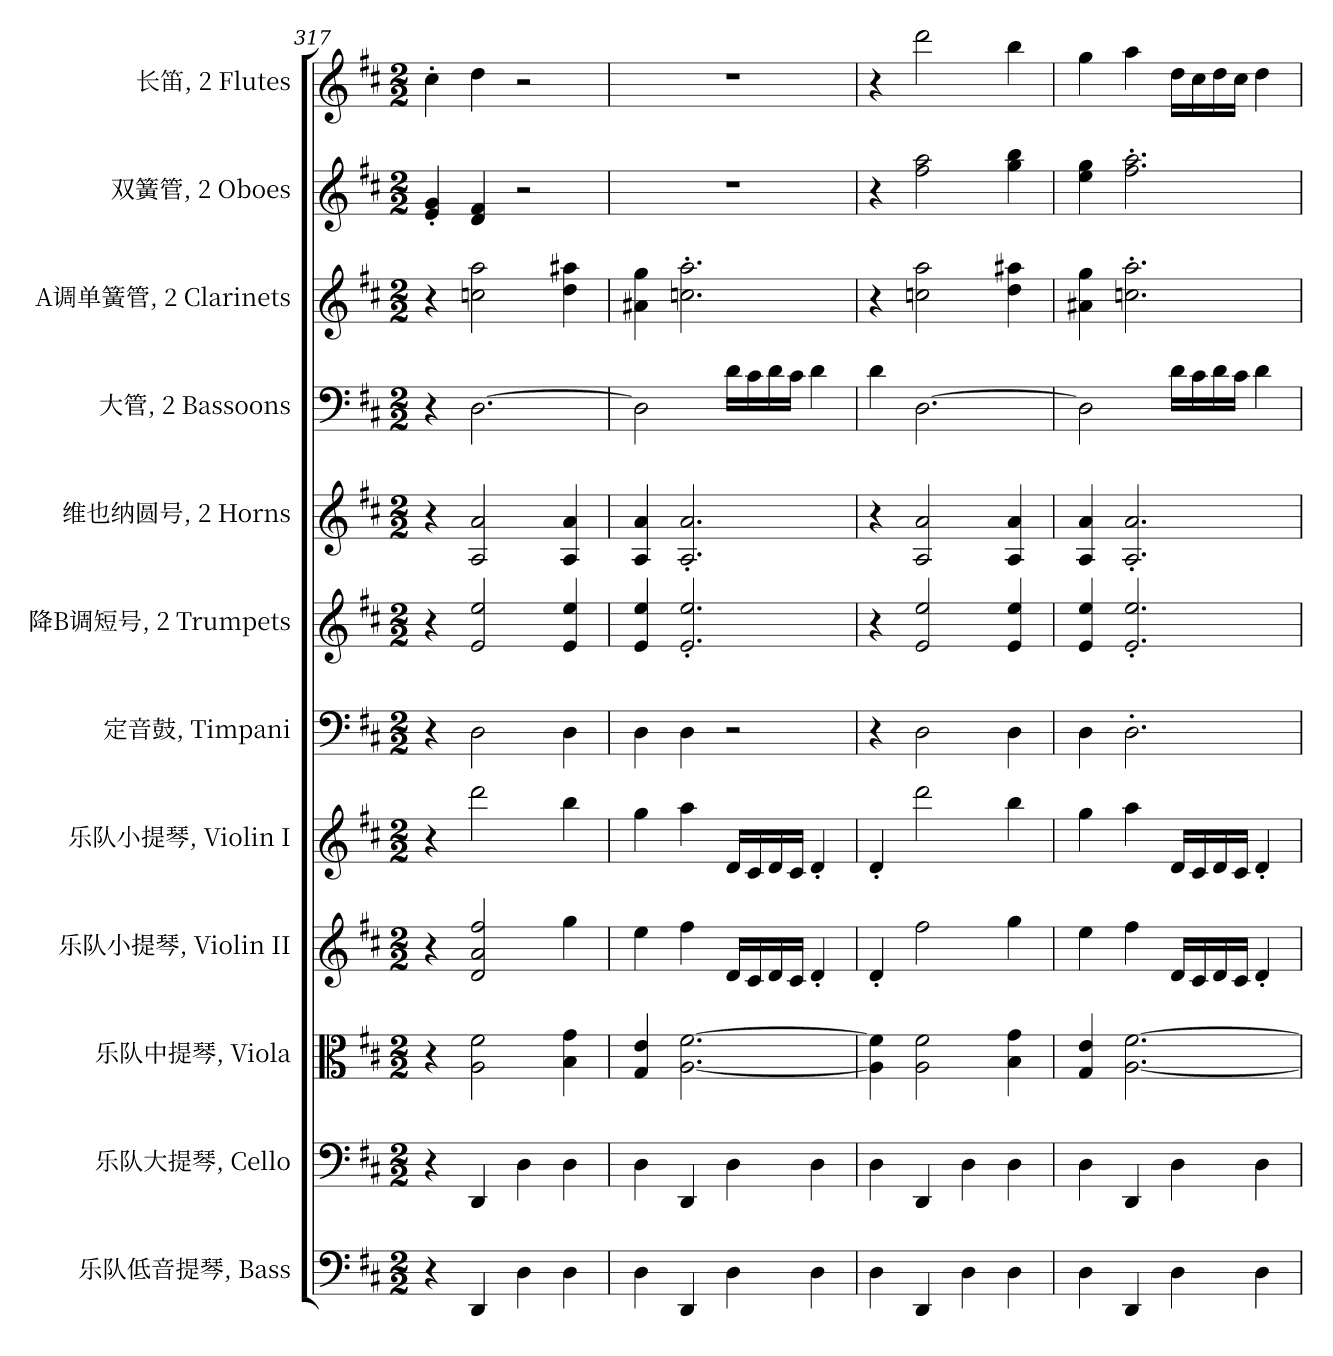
**kern	**kern	**kern	**kern	**kern	**kern	**kern	**kern	**kern	**kern	**kern	**kern
*part12	*part11	*part10	*part9	*part8	*part7	*part6	*part5	*part4	*part3	*part2	*part1
*staff12	*staff11	*staff10	*staff9	*staff8	*staff7	*staff6	*staff5	*staff4	*staff3	*staff2	*staff1
*I"乐队低音提琴, Bass	*I"乐队大提琴, Cello	*I"乐队中提琴, Viola	*I"乐队小提琴, Violin II	*I"乐队小提琴, Violin I	*I"定音鼓, Timpani	*I"降B调短号, 2 Trumpets	*I"维也纳圆号, 2 Horns	*I"大管, 2 Bassoons	*I"A调单簧管, 2 Clarinets	*I"双簧管, 2 Oboes	*I"长笛, 2 Flutes
*	*	*	*	*	*I'Timp.	*	*	*I'Bsn.	*I'A Cl.	*I'Ob.	*I'Fl.
*clefF4	*clefF4	*clefC3	*clefG2	*clefG2	*clefF4	*clefG2	*clefG2	*clefF4	*clefG2	*clefG2	*clefG2
*ITrd7c12	*	*	*	*	*	*ITrd1c2	*ITrd4c7	*	*ITrd2c3	*	*
*k[f#c#]	*k[f#c#]	*k[f#c#]	*k[f#c#]	*k[f#c#]	*k[f#c#]	*k[]	*k[f#]	*k[f#c#]	*k[f#c#g#d#a#]	*k[f#c#]	*k[f#c#]
*M2/2	*M2/2	*M2/2	*M2/2	*M2/2	*M2/2	*M2/2	*M2/2	*M2/2	*M2/2	*M2/2	*M2/2
=317	=317	=317	=317	=317	=317	=317	=317	=317	=317	=317	=317
4r	4r	4r	4r	4r	4r	4r	4r	4r	4r	4e/' 4g/'	4cc#'\
4DDD/	4DD/	2A\ 2f#\	2d/ 2a/ 2ff#/	2ddd\	2D\	2d/ 2dd/	2D/ 2d/	[2.D\	2an\ 2ff#\	4d/ 4f#/	4dd\
4DD\	4D\	.	.	.	.	.	.	.	.	2r	2r
4DD\	4D\	4B\ 4g\	4gg\	4bb\	4D\	4d/ 4dd/	4D/ 4d/	.	4b\ 4ff##X\	.	.
=318	=318	=318	=318	=318	=318	=318	=318	=318	=318	=318	=318
4DD\	4D\	4G/ 4e/	4ee\	4gg\	4D\	4d/ 4dd/	4D/ 4d/	2D\]	4f##X\ 4ee\	1r	1r
4DDD/	4DD/	[2.A\ [2.f#\	4ff#\	4aa\	4D\	2.d/' 2.dd/'	2.D/' 2.d/'	.	2.an\' 2.ff#\'	.	.
4DD\	4D\	.	16d/LL	16d/LL	2r	.	.	16d\LL	.	.	.
.	.	.	16c#/	16c#/	.	.	.	16c#\	.	.	.
.	.	.	16d/	16d/	.	.	.	16d\	.	.	.
.	.	.	16c#/JJ	16c#/JJ	.	.	.	16c#\JJ	.	.	.
4DD\	4D\	.	4d'/	4d'/	.	.	.	4d\	.	.	.
=319	=319	=319	=319	=319	=319	=319	=319	=319	=319	=319	=319
4DD\	4D\	4A\] 4f#\]	4d'/	4d'/	4r	4r	4r	4d\	4r	4r	4r
4DDD/	4DD/	2A\ 2f#\	2ff#\	2ddd\	2D\	2d/ 2dd/	2D/ 2d/	[2.D\	2an\ 2ff#\	2ff#\ 2aa\	2ddd\
4DD\	4D\	.	.	.	.	.	.	.	.	.	.
4DD\	4D\	4B\ 4g\	4gg\	4bb\	4D\	4d/ 4dd/	4D/ 4d/	.	4b\ 4ff##X\	4gg\ 4bb\	4bb\
=320	=320	=320	=320	=320	=320	=320	=320	=320	=320	=320	=320
4DD\	4D\	4G/ 4e/	4ee\	4gg\	4D\	4d/ 4dd/	4D/ 4d/	2D\]	4f##X\ 4ee\	4ee\ 4gg\	4gg\
4DDD/	4DD/	[2.A\ [2.f#\	4ff#\	4aa\	2.D'\	2.d/' 2.dd/'	2.D/' 2.d/'	.	2.an\' 2.ff#\'	2.ff#\' 2.aa\'	4aa\
4DD\	4D\	.	16d/LL	16d/LL	.	.	.	16d\LL	.	.	16dd\LL
.	.	.	16c#/	16c#/	.	.	.	16c#\	.	.	16cc#\
.	.	.	16d/	16d/	.	.	.	16d\	.	.	16dd\
.	.	.	16c#/JJ	16c#/JJ	.	.	.	16c#\JJ	.	.	16cc#\JJ
4DD\	4D\	.	4d'/	4d'/	.	.	.	4d\	.	.	4dd\
=	=	=	=	=	=	=	=	=	=	=	=
*-	*-	*-	*-	*-	*-	*-	*-	*-	*-	*-	*-
